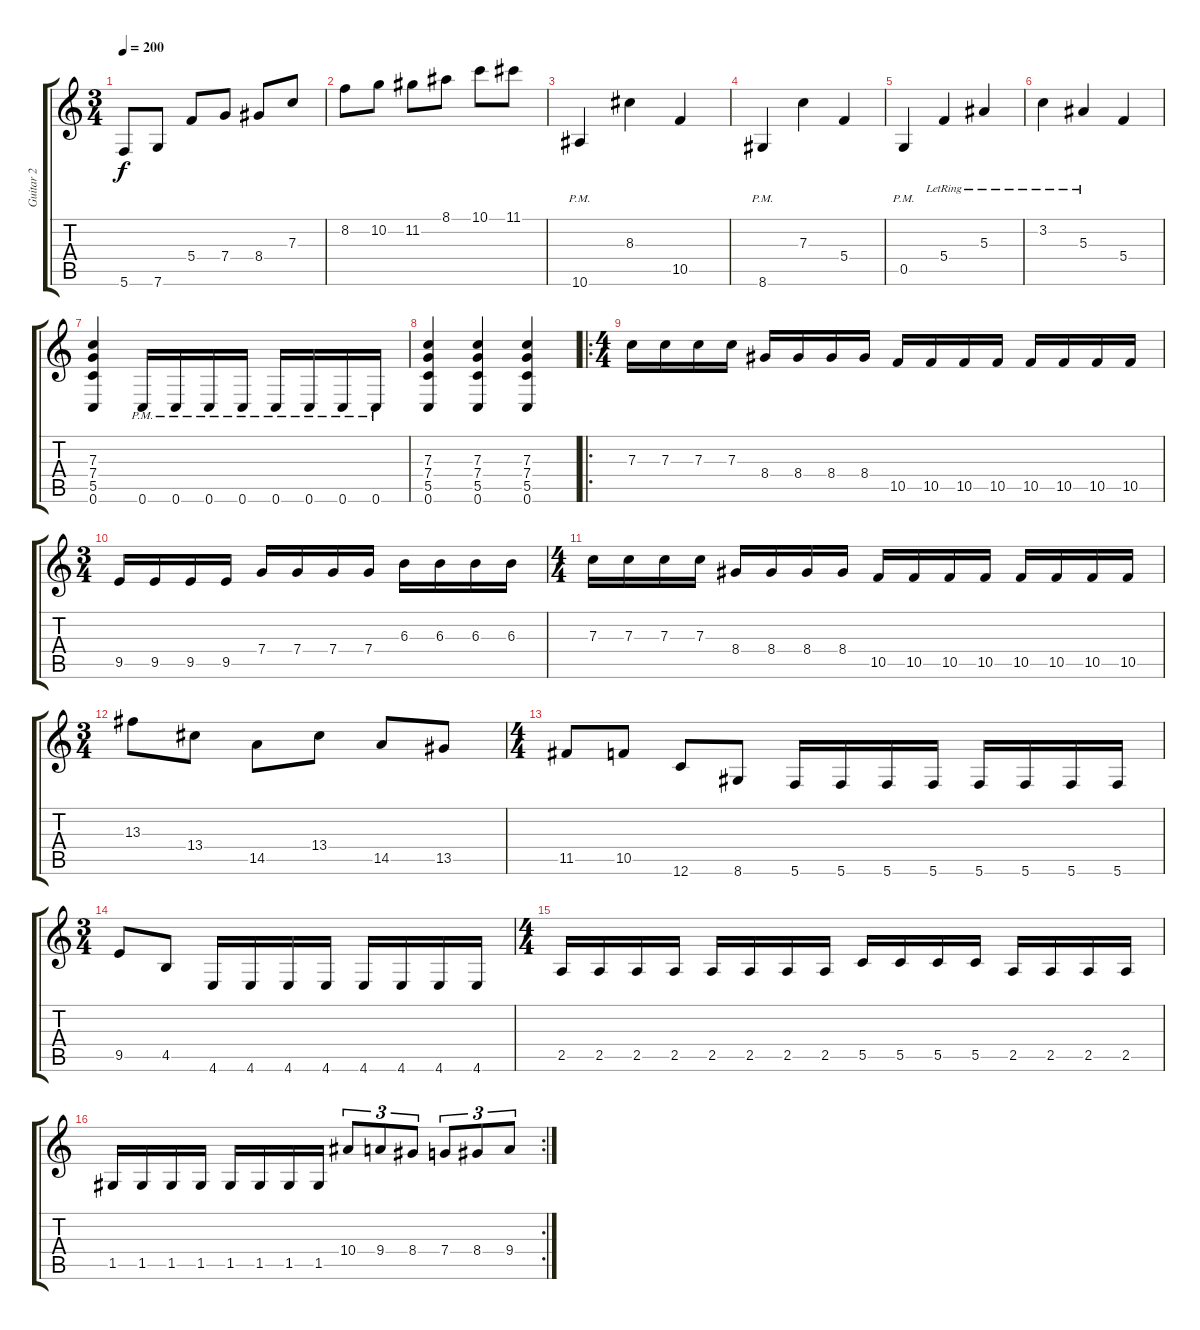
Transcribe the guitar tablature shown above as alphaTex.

\track ("Guitar 2" "Guitar 2") {instrument distortionguitar}
\staff {score tabs}
\tuning (D4 A3 F3 C3 G2 C2) {hide}
\ts (3 4)
\tempo 200
\clef g2
\ks c
5.6.8{dy f} 7.6.8 5.4.8 7.4.8 8.4.8 7.3.8 |
8.2.8 10.2.8 11.2.8 8.1.8 10.1.8 11.1.8 |
10.6{pm}.4 8.3.4 10.5.4 |
8.6{pm}.4 7.3.4 5.4.4 |
0.5{pm}.4 5.4{lr}.4 5.3{lr}.4 |
3.2{lr}.4 5.3{lr}.4 5.4.4 |
(7.3 7.4 5.5 0.6).4 0.6{pm}.16 0.6{pm}.16 0.6{pm}.16 0.6{pm}.16 0.6{pm}.16 0.6{pm}.16 0.6{pm}.16 0.6{pm}.16 |
(7.3 7.4 5.5 0.6).4 (7.3 7.4 5.5 0.6).4 (7.3 7.4 5.5 0.6).4 |
\ro
\ts (4 4)
7.3.16 7.3.16 7.3.16 7.3.16 8.4.16 8.4.16 8.4.16 8.4.16 10.5.16 10.5.16 10.5.16 10.5.16 10.5.16 10.5.16 10.5.16 10.5.16 |
\ts (3 4)
9.5.16 9.5.16 9.5.16 9.5.16 7.4.16 7.4.16 7.4.16 7.4.16 6.3.16 6.3.16 6.3.16 6.3.16 |
\ts (4 4)
7.3.16 7.3.16 7.3.16 7.3.16 8.4.16 8.4.16 8.4.16 8.4.16 10.5.16 10.5.16 10.5.16 10.5.16 10.5.16 10.5.16 10.5.16 10.5.16 |
\ts (3 4)
13.3.8 13.4.8 14.5.8 13.4.8 14.5.8 13.5.8 |
\ts (4 4)
11.5.8 10.5.8 12.6.8 8.6.8 5.6.16 5.6.16 5.6.16 5.6.16 5.6.16 5.6.16 5.6.16 5.6.16 |
\ts (3 4)
9.5.8 4.5.8 4.6.16 4.6.16 4.6.16 4.6.16 4.6.16 4.6.16 4.6.16 4.6.16 |
\ts (4 4)
2.5.16 2.5.16 2.5.16 2.5.16 2.5.16 2.5.16 2.5.16 2.5.16 5.5.16 5.5.16 5.5.16 5.5.16 2.5.16 2.5.16 2.5.16 2.5.16 |
\rc 2
1.5.16 1.5.16 1.5.16 1.5.16 1.5.16 1.5.16 1.5.16 1.5.16 10.4.8{tu (3 2)} 9.4.8{tu (3 2)} 8.4.8{tu (3 2)} 7.4.8{tu (3 2)} 8.4.8{tu (3 2)} 9.4.8{tu (3 2)}
